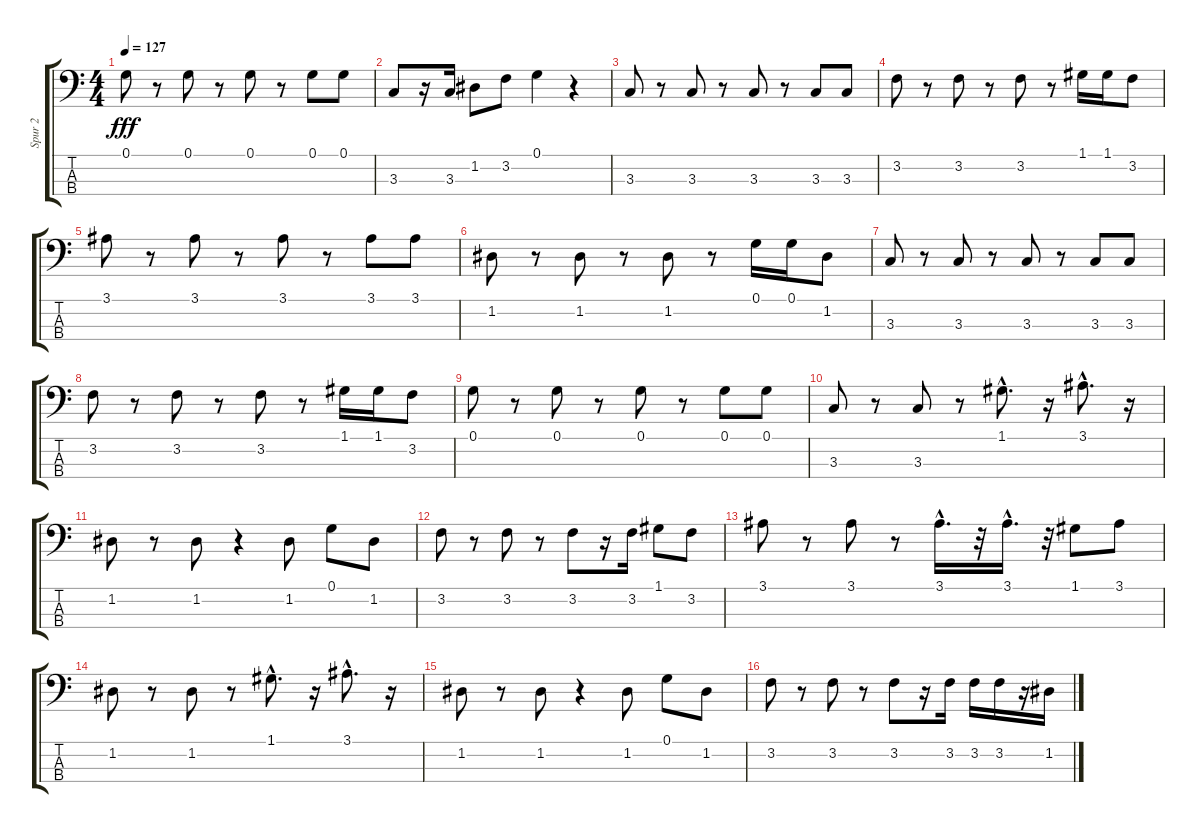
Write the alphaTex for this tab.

\track ("Spur 2" "Spur 2") {instrument acousticbass}
\staff {score tabs}
\tuning (G2 D2 A1 E1) {hide}
\ts (4 4)
\tempo 127
\clef f4
\ks c
0.1.8{dy fff} r.8 0.1.8 r.8 0.1.8 r.8 0.1.8 0.1.8 |
3.3.8 r.16 3.3.16 1.2.8 3.2.8 0.1.4 r.4 |
3.3.8 r.8 3.3.8 r.8 3.3.8 r.8 3.3.8 3.3.8 |
3.2.8 r.8 3.2.8 r.8 3.2.8 r.8 1.1.16 1.1.16 3.2.8 |
3.1.8 r.8 3.1.8 r.8 3.1.8 r.8 3.1.8 3.1.8 |
1.2.8 r.8 1.2.8 r.8 1.2.8 r.8 0.1.16 0.1.16 1.2.8 |
3.3.8 r.8 3.3.8 r.8 3.3.8 r.8 3.3.8 3.3.8 |
3.2.8 r.8 3.2.8 r.8 3.2.8 r.8 1.1.16 1.1.16 3.2.8 |
0.1.8 r.8 0.1.8 r.8 0.1.8 r.8 0.1.8 0.1.8 |
3.3.8 r.8 3.3.8 r.8 1.1{hac}.8{d} r.16 3.1{hac}.8{d} r.16 |
1.2.8 r.8 1.2.8 r.4 1.2.8 0.1.8 1.2.8 |
3.2.8 r.8 3.2.8 r.8 3.2.8 r.16 3.2.16 1.1.8 3.2.8 |
3.1.8 r.8 3.1.8 r.8 3.1{hac}.16{d} r.32 3.1{hac}.16{d} r.32 1.1.8 3.1.8 |
1.2.8 r.8 1.2.8 r.8 1.1{hac}.8{d} r.16 3.1{hac}.8{d} r.16 |
1.2.8 r.8 1.2.8 r.4 1.2.8 0.1.8 1.2.8 |
3.2.8 r.8 3.2.8 r.8 3.2.8 r.16 3.2.16 3.2.16 3.2.16 r.16 1.2.16
